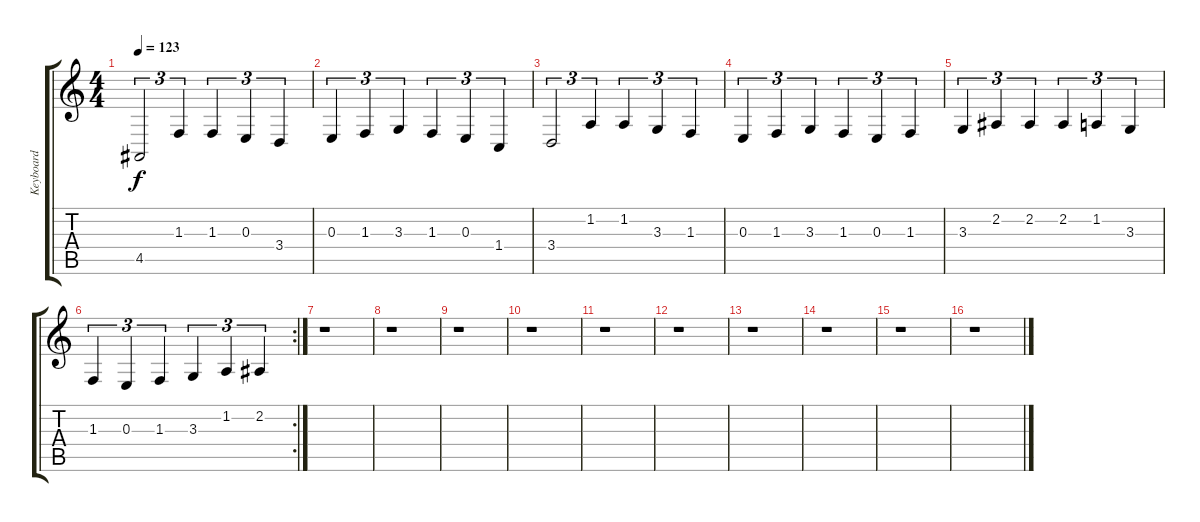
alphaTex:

\track ("Keyboard" "Keyboard") {instrument brightacousticpiano}
\staff {score tabs}
\tuning (Db4 Ab3 E3 B2 Gb2 B1) {hide}
\ts (4 4)
\tempo 123
\clef g2
\ks c
4.5.2{tu (3 2) dy f} 1.3.4{tu (3 2)} 1.3.4{tu (3 2)} 0.3.4{tu (3 2)} 3.4.4{tu (3 2)} |
0.3.4{tu (3 2)} 1.3.4{tu (3 2)} 3.3.4{tu (3 2)} 1.3.4{tu (3 2)} 0.3.4{tu (3 2)} 1.4.4{tu (3 2)} |
3.4.2{tu (3 2)} 1.2.4{tu (3 2)} 1.2.4{tu (3 2)} 3.3.4{tu (3 2)} 1.3.4{tu (3 2)} |
0.3.4{tu (3 2)} 1.3.4{tu (3 2)} 3.3.4{tu (3 2)} 1.3.4{tu (3 2)} 0.3.4{tu (3 2)} 1.3.4{tu (3 2)} |
3.3.4{tu (3 2)} 2.2.4{tu (3 2)} 2.2.4{tu (3 2)} 2.2.4{tu (3 2)} 1.2.4{tu (3 2)} 3.3.4{tu (3 2)} |
\rc 2
1.3.4{tu (3 2)} 0.3.4{tu (3 2)} 1.3.4{tu (3 2)} 3.3.4{tu (3 2)} 1.2.4{tu (3 2)} 2.2.4{tu (3 2)} |
r.1 |
r.1 |
r.1 |
r.1 |
r.1 |
r.1 |
r.1 |
r.1 |
r.1 |
r.1
